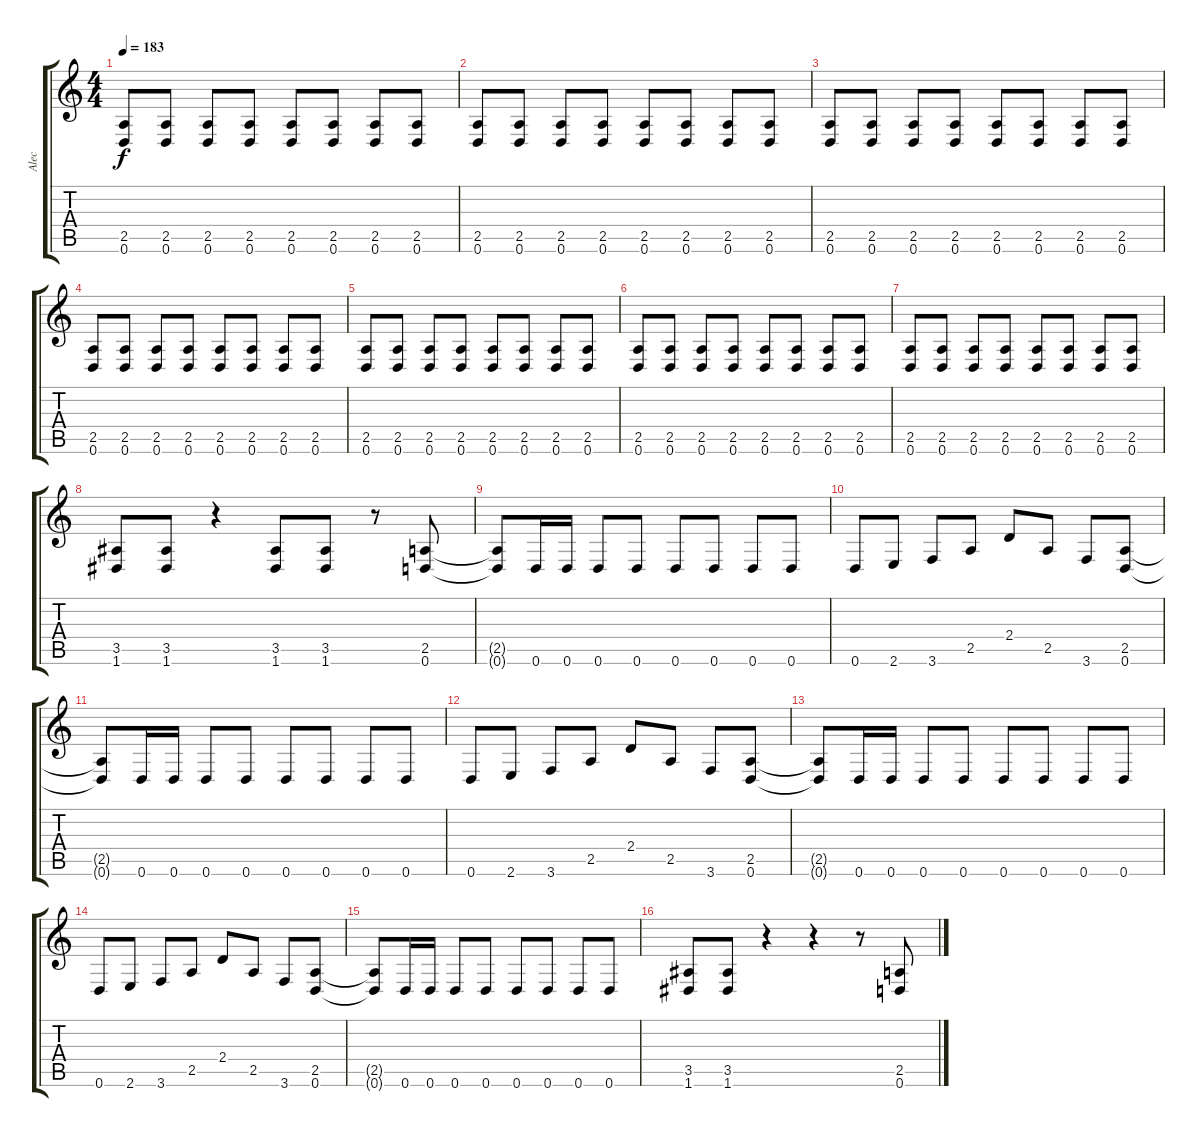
\track ("Alec" "Alec") {instrument distortionguitar}
\staff {score tabs}
\tuning (D4 A3 F3 C3 G2 D2) {hide}
\ts (4 4)
\tempo 183
\clef g2
\ks c
(2.5 0.6).8{dy f instrument distortionguitar} (2.5 0.6).8 (2.5 0.6).8 (2.5 0.6).8 (2.5 0.6).8 (2.5 0.6).8 (2.5 0.6).8 (2.5 0.6).8 |
(2.5 0.6).8 (2.5 0.6).8 (2.5 0.6).8 (2.5 0.6).8 (2.5 0.6).8 (2.5 0.6).8 (2.5 0.6).8 (2.5 0.6).8 |
(2.5 0.6).8 (2.5 0.6).8 (2.5 0.6).8 (2.5 0.6).8 (2.5 0.6).8 (2.5 0.6).8 (2.5 0.6).8 (2.5 0.6).8 |
(2.5 0.6).8 (2.5 0.6).8 (2.5 0.6).8 (2.5 0.6).8 (2.5 0.6).8 (2.5 0.6).8 (2.5 0.6).8 (2.5 0.6).8 |
(2.5 0.6).8 (2.5 0.6).8 (2.5 0.6).8 (2.5 0.6).8 (2.5 0.6).8 (2.5 0.6).8 (2.5 0.6).8 (2.5 0.6).8 |
(2.5 0.6).8 (2.5 0.6).8 (2.5 0.6).8 (2.5 0.6).8 (2.5 0.6).8 (2.5 0.6).8 (2.5 0.6).8 (2.5 0.6).8 |
(2.5 0.6).8 (2.5 0.6).8 (2.5 0.6).8 (2.5 0.6).8 (2.5 0.6).8 (2.5 0.6).8 (2.5 0.6).8 (2.5 0.6).8 |
(3.5 1.6).8 (3.5 1.6).8 r.4 (3.5 1.6).8 (3.5 1.6).8 r.8 (2.5 0.6).8 |
(2.5{t} 0.6{t}).8 0.6.16 0.6.16 0.6.8 0.6.8 0.6.8 0.6.8 0.6.8 0.6.8 |
0.6.8 2.6.8 3.6.8 2.5.8 2.4.8 2.5.8 3.6.8 (2.5 0.6).8 |
(2.5{t} 0.6{t}).8 0.6.16 0.6.16 0.6.8 0.6.8 0.6.8 0.6.8 0.6.8 0.6.8 |
0.6.8 2.6.8 3.6.8 2.5.8 2.4.8 2.5.8 3.6.8 (2.5 0.6).8 |
(2.5{t} 0.6{t}).8 0.6.16 0.6.16 0.6.8 0.6.8 0.6.8 0.6.8 0.6.8 0.6.8 |
0.6.8 2.6.8 3.6.8 2.5.8 2.4.8 2.5.8 3.6.8 (2.5 0.6).8 |
(2.5{t} 0.6{t}).8 0.6.16 0.6.16 0.6.8 0.6.8 0.6.8 0.6.8 0.6.8 0.6.8 |
(3.5 1.6).8 (3.5 1.6).8 r.4 r.4 r.8 (2.5 0.6).8
